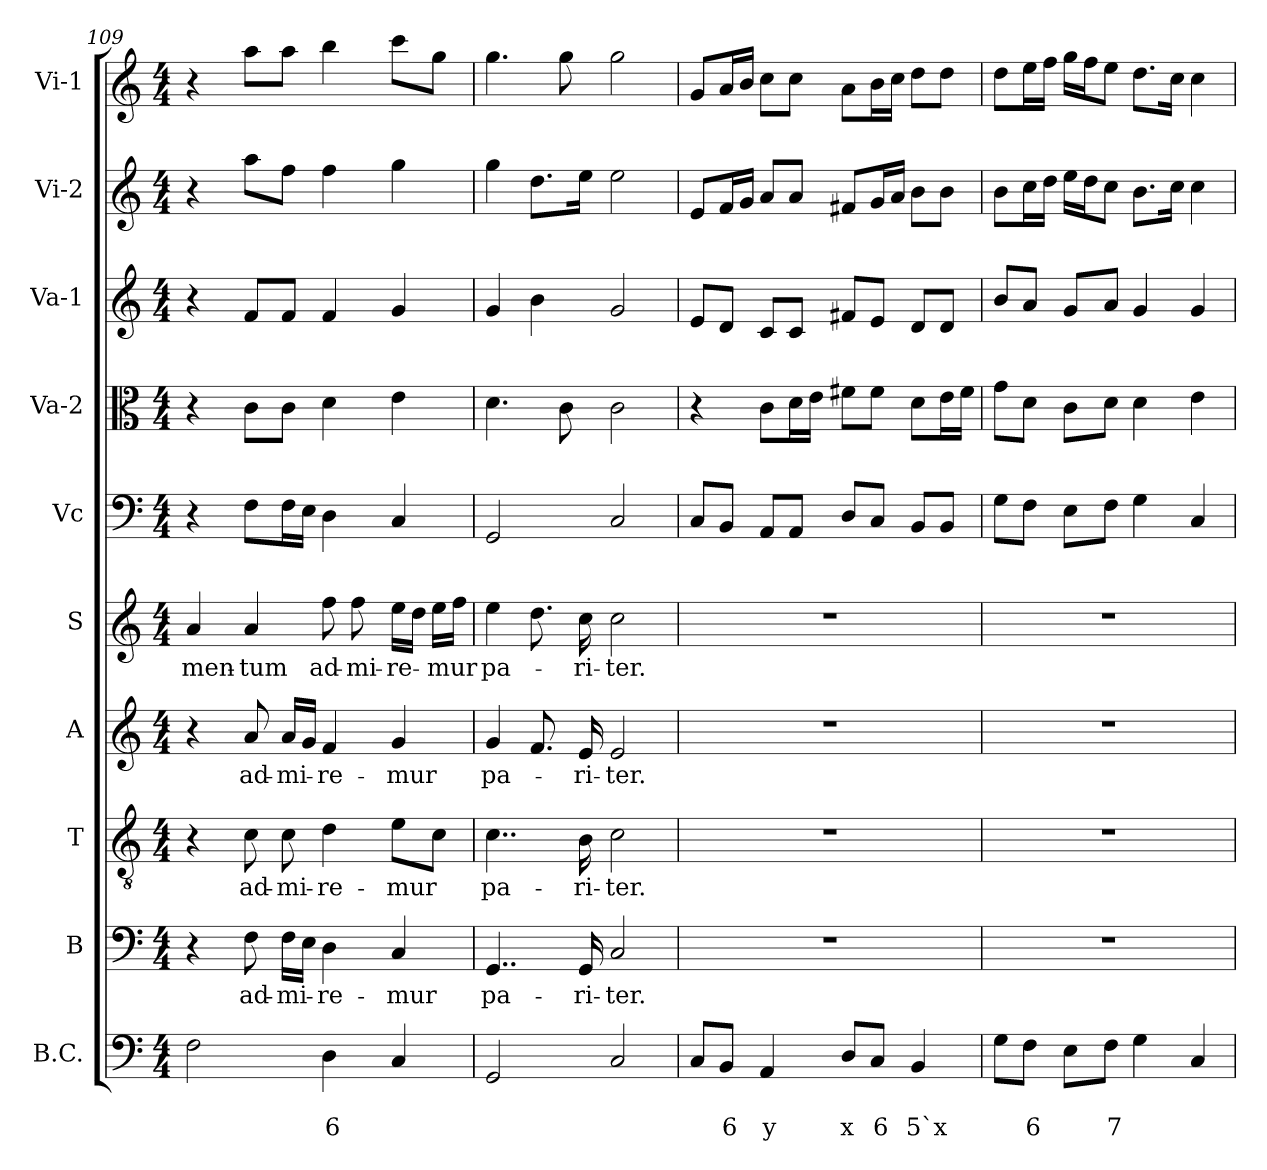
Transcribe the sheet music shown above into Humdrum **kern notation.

**kern	**text	**text	**kern	**text	**kern	**text	**kern	**text	**kern	**text	**kern	**kern	**kern	**kern	**kern
*part10	*part10	*part10	*part9	*part9	*part8	*part8	*part7	*part7	*part6	*part6	*part5	*part4	*part3	*part2	*part1
*staff10	*staff10	*staff10	*staff9	*staff9	*staff8	*staff8	*staff7	*staff7	*staff6	*staff6	*staff5	*staff4	*staff3	*staff2	*staff1
*I"B.C.	*	*	*I"B	*	*I"T	*	*I"A	*	*I"S	*	*I"Vc	*I"Va-2	*I"Va-1	*I"Vi-2	*I"Vi-1
*clefF4	*	*	*clefF4	*	*clefGv2	*	*clefG2	*	*clefG2	*	*clefF4	*clefC3	*clefG2	*clefG2	*clefG2
*k[]	*	*	*k[]	*	*k[]	*	*k[]	*	*k[]	*	*k[]	*k[]	*k[]	*k[]	*k[]
*C:	*	*	*C:	*	*C:	*	*C:	*	*C:	*	*C:	*C:	*C:	*C:	*C:
*M4/4	*	*	*M4/4	*	*M4/4	*	*M4/4	*	*M4/4	*	*M4/4	*M4/4	*M4/4	*M4/4	*M4/4
=109	=109	=109	=109	=109	=109	=109	=109	=109	=109	=109	=109	=109	=109	=109	=109
!	!	!	!	!	!	!	!	!	!	!LO:LY:b	!	!	!	!	!
2F\	.	.	4r	.	4r	.	4r	.	4a/	-men-	4r	4r	4r	4r	4r
!	!	!	!	!LO:LY:b	!	!LO:LY:b	!	!LO:LY:b	!	!LO:LY:b	!	!	!	!	!
.	.	.	8F\	ad-	8c\	ad-	8a/	ad-	4a/	-tum	8F\L	8c\L	8f/L	8aa\L	8aa\L
!	!	!	!	!LO:LY:b	!	!LO:LY:b	!	!LO:LY:b	!	!	!	!	!	!	!
.	.	.	16F\LL	-mi-	8c\	-mi-	16a/LL	-mi-	.	.	16F\L	8c\J	8f/J	8ff\J	8aa\J
.	.	.	16E\JJ	.	.	.	16g/JJ	.	.	.	16E\JJ	.	.	.	.
!	!	!LO:LY:b	!	!LO:LY:b	!	!LO:LY:b	!	!LO:LY:b	!	!LO:LY:b	!	!	!	!	!
4D\	.	6	4D\	-re-	4d\	-re-	4f/	-re-	8ff\	ad-	4D\	4d\	4f/	4ff\	4bb\
!	!	!	!	!	!	!	!	!	!	!LO:LY:b	!	!	!	!	!
.	.	.	.	.	.	.	.	.	8ff\	-mi-	.	.	.	.	.
!	!	!	!	!LO:LY:b	!	!LO:LY:b	!	!LO:LY:b	!	!LO:LY:b	!	!	!	!	!
4C/	.	.	4C/	-mur	8e\L	-mur	4g/	-mur	16ee\LL	-re-	4C/	4e\	4g/	4gg\	8ccc\L
.	.	.	.	.	.	.	.	.	16dd\JJ	.	.	.	.	.	.
!	!	!	!	!	!	!	!	!	!	!LO:LY:b	!	!	!	!	!
.	.	.	.	.	8c\J	.	.	.	16ee\LL	-mur	.	.	.	.	8gg\J
.	.	.	.	.	.	.	.	.	16ff\JJ	.	.	.	.	.	.
=110	=110	=110	=110	=110	=110	=110	=110	=110	=110	=110	=110	=110	=110	=110	=110
!	!	!	!	!LO:LY:b	!	!LO:LY:b	!	!LO:LY:b	!	!LO:LY:b	!	!	!	!	!
2GG/	.	.	4..GG/	pa-	4..c\	pa-	4g/	pa-	4ee\	pa-	2GG/	4.d\	4g/	4gg\	4.gg\
.	.	.	.	.	.	.	8.f/	.	8.dd\	.	.	.	4b\	8.dd\L	.
.	.	.	.	.	.	.	.	.	.	.	.	8c\	.	.	8gg\
!	!	!	!	!LO:LY:b	!	!LO:LY:b	!	!LO:LY:b	!	!LO:LY:b	!	!	!	!	!
.	.	.	16GG/	-ri-	16B\	-ri-	16e/	-ri-	16cc\	-ri-	.	.	.	16ee\Jk	.
!	!	!	!	!LO:LY:b	!	!LO:LY:b	!	!LO:LY:b	!	!LO:LY:b	!	!	!	!	!
2C/	.	.	2C/	-ter.	2c\	-ter.	2e/	-ter.	2cc\	-ter.	2C/	2c\	2g/	2ee\	2gg\
=111	=111	=111	=111	=111	=111	=111	=111	=111	=111	=111	=111	=111	=111	=111	=111
8C/L	.	.	1r	.	1r	.	1r	.	1r	.	8C/L	4r	8e/L	8e/L	8g/L
!	!	!LO:LY:b	!	!	!	!	!	!	!	!	!	!	!	!	!
8BB/J	.	6	.	.	.	.	.	.	.	.	8BB/J	.	8d/J	16f/L	16a/L
.	.	.	.	.	.	.	.	.	.	.	.	.	.	16g/JJ	16b/JJ
!	!	!LO:LY:b	!	!	!	!	!	!	!	!	!	!	!	!	!
4AA/	.	y	.	.	.	.	.	.	.	.	8AA/L	8c\L	8c/L	8a/L	8cc\L
.	.	.	.	.	.	.	.	.	.	.	8AA/J	16d\L	8c/J	8a/J	8cc\J
.	.	.	.	.	.	.	.	.	.	.	.	16e\JJ	.	.	.
!	!	!LO:LY:b	!	!	!	!	!	!	!	!	!	!	!	!	!
8D/L	.	x	.	.	.	.	.	.	.	.	8D/L	8f#X\L	8f#X/L	8f#X/L	8a\L
!	!	!LO:LY:b	!	!	!	!	!	!	!	!	!	!	!	!	!
8C/J	.	6	.	.	.	.	.	.	.	.	8C/J	8f#\J	8e/J	16g/L	16b\L
.	.	.	.	.	.	.	.	.	.	.	.	.	.	16a/JJ	16cc\JJ
!	!	!LO:LY:b	!	!	!	!	!	!	!	!	!	!	!	!	!
4BB/	.	5`x	.	.	.	.	.	.	.	.	8BB/L	8d\L	8d/L	8b\L	8dd\L
.	.	.	.	.	.	.	.	.	.	.	8BB/J	16e\L	8d/J	8b\J	8dd\J
.	.	.	.	.	.	.	.	.	.	.	.	16f#\JJ	.	.	.
!!LO:PB:g=z
=112	=112	=112	=112	=112	=112	=112	=112	=112	=112	=112	=112	=112	=112	=112	=112
8G\L	.	.	1r	.	1r	.	1r	.	1r	.	8G\L	8g\L	8b/L	8b\L	8dd\L
!	!	!LO:LY:b	!	!	!	!	!	!	!	!	!	!	!	!	!
8F\J	.	6	.	.	.	.	.	.	.	.	8F\J	8d\J	8a/J	16cc\L	16ee\L
.	.	.	.	.	.	.	.	.	.	.	.	.	.	16dd\JJ	16ff\JJ
8E\L	.	.	.	.	.	.	.	.	.	.	8E\L	8c\L	8g/L	16ee\LL	16gg\LL
.	.	.	.	.	.	.	.	.	.	.	.	.	.	16dd\J	16ff\J
!	!	!LO:LY:b	!	!	!	!	!	!	!	!	!	!	!	!	!
8F\J	.	7	.	.	.	.	.	.	.	.	8F\J	8d\J	8a/J	8cc\J	8ee\J
4G\	.	.	.	.	.	.	.	.	.	.	4G\	4d\	4g/	8.b\L	8.dd\L
.	.	.	.	.	.	.	.	.	.	.	.	.	.	16cc\Jk	16cc\Jk
4C/	.	.	.	.	.	.	.	.	.	.	4C/	4e\	4g/	4cc\	4cc\
=	=	=	=	=	=	=	=	=	=	=	=	=	=	=	=
*-	*-	*-	*-	*-	*-	*-	*-	*-	*-	*-	*-	*-	*-	*-	*-
